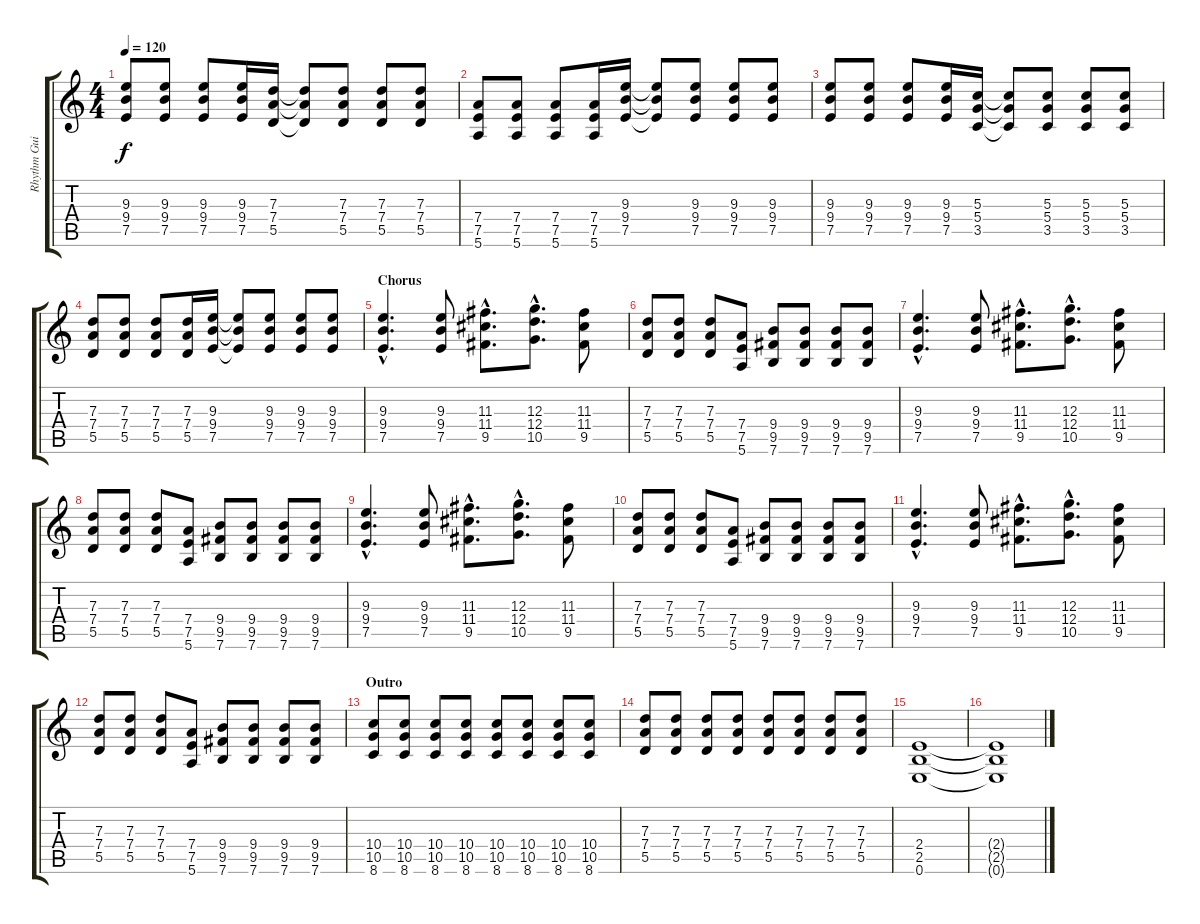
\track ("Rhythm Guitar" "Rhythm Gui") {instrument distortionguitar}
\staff {score tabs}
\tuning (E4 B3 G3 D3 A2 E2) {hide}
\ts (4 4)
\tempo 120
\clef g2
\ks c
(9.3 9.4 7.5).8{dy f} (9.3 9.4 7.5).8 (9.3 9.4 7.5).8 (9.3 9.4 7.5).16 (7.3 7.4 5.5).16 (7.3{t} 7.4{t} 5.5{t}).8 (7.3 7.4 5.5).8 (7.3 7.4 5.5).8 (7.3 7.4 5.5).8 |
(7.4 7.5 5.6).8 (7.4 7.5 5.6).8 (7.4 7.5 5.6).8 (7.4 7.5 5.6).16 (9.3 9.4 7.5).16 (9.3{t} 9.4{t} 7.5{t}).8 (9.3 9.4 7.5).8 (9.3 9.4 7.5).8 (9.3 9.4 7.5).8 |
(9.3 9.4 7.5).8 (9.3 9.4 7.5).8 (9.3 9.4 7.5).8 (9.3 9.4 7.5).16 (5.3 5.4 3.5).16 (5.3{t} 5.4{t} 3.5{t}).8 (5.3 5.4 3.5).8 (5.3 5.4 3.5).8 (5.3 5.4 3.5).8 |
(7.3 7.4 5.5).8 (7.3 7.4 5.5).8 (7.3 7.4 5.5).8 (7.3 7.4 5.5).16 (9.3 9.4 7.5).16 (9.3{t} 9.4{t} 7.5{t}).8 (9.3 9.4 7.5).8 (9.3 9.4 7.5).8 (9.3 9.4 7.5).8 |
\section ("" "Chorus")
(9.3{hac} 9.4{hac} 7.5{hac}).4{d} (9.3 9.4 7.5).8 (11.3{hac} 11.4{hac} 9.5{hac}).8{d} (12.3{hac} 12.4{hac} 10.5{hac}).8{d} (11.3 11.4 9.5).8 |
(7.3 7.4 5.5).8 (7.3 7.4 5.5).8 (7.3 7.4 5.5).8 (7.4 7.5 5.6).8 (9.4 9.5 7.6).8 (9.4 9.5 7.6).8 (9.4 9.5 7.6).8 (9.4 9.5 7.6).8 |
(9.3{hac} 9.4{hac} 7.5{hac}).4{d} (9.3 9.4 7.5).8 (11.3{hac} 11.4{hac} 9.5{hac}).8{d} (12.3{hac} 12.4{hac} 10.5{hac}).8{d} (11.3 11.4 9.5).8 |
(7.3 7.4 5.5).8 (7.3 7.4 5.5).8 (7.3 7.4 5.5).8 (7.4 7.5 5.6).8 (9.4 9.5 7.6).8 (9.4 9.5 7.6).8 (9.4 9.5 7.6).8 (9.4 9.5 7.6).8 |
(9.3{hac} 9.4{hac} 7.5{hac}).4{d} (9.3 9.4 7.5).8 (11.3{hac} 11.4{hac} 9.5{hac}).8{d} (12.3{hac} 12.4{hac} 10.5{hac}).8{d} (11.3 11.4 9.5).8 |
(7.3 7.4 5.5).8 (7.3 7.4 5.5).8 (7.3 7.4 5.5).8 (7.4 7.5 5.6).8 (9.4 9.5 7.6).8 (9.4 9.5 7.6).8 (9.4 9.5 7.6).8 (9.4 9.5 7.6).8 |
(9.3{hac} 9.4{hac} 7.5{hac}).4{d} (9.3 9.4 7.5).8 (11.3{hac} 11.4{hac} 9.5{hac}).8{d} (12.3{hac} 12.4{hac} 10.5{hac}).8{d} (11.3 11.4 9.5).8 |
(7.3 7.4 5.5).8 (7.3 7.4 5.5).8 (7.3 7.4 5.5).8 (7.4 7.5 5.6).8 (9.4 9.5 7.6).8 (9.4 9.5 7.6).8 (9.4 9.5 7.6).8 (9.4 9.5 7.6).8 |
\section ("" "Outro")
(10.4 10.5 8.6).8 (10.4 10.5 8.6).8 (10.4 10.5 8.6).8 (10.4 10.5 8.6).8 (10.4 10.5 8.6).8 (10.4 10.5 8.6).8 (10.4 10.5 8.6).8 (10.4 10.5 8.6).8 |
(7.3 7.4 5.5).8 (7.3 7.4 5.5).8 (7.3 7.4 5.5).8 (7.3 7.4 5.5).8 (7.3 7.4 5.5).8 (7.3 7.4 5.5).8 (7.3 7.4 5.5).8 (7.3 7.4 5.5).8 |
(2.4 2.5 0.6).1 |
(2.4{t} 2.5{t} 0.6{t}).1
